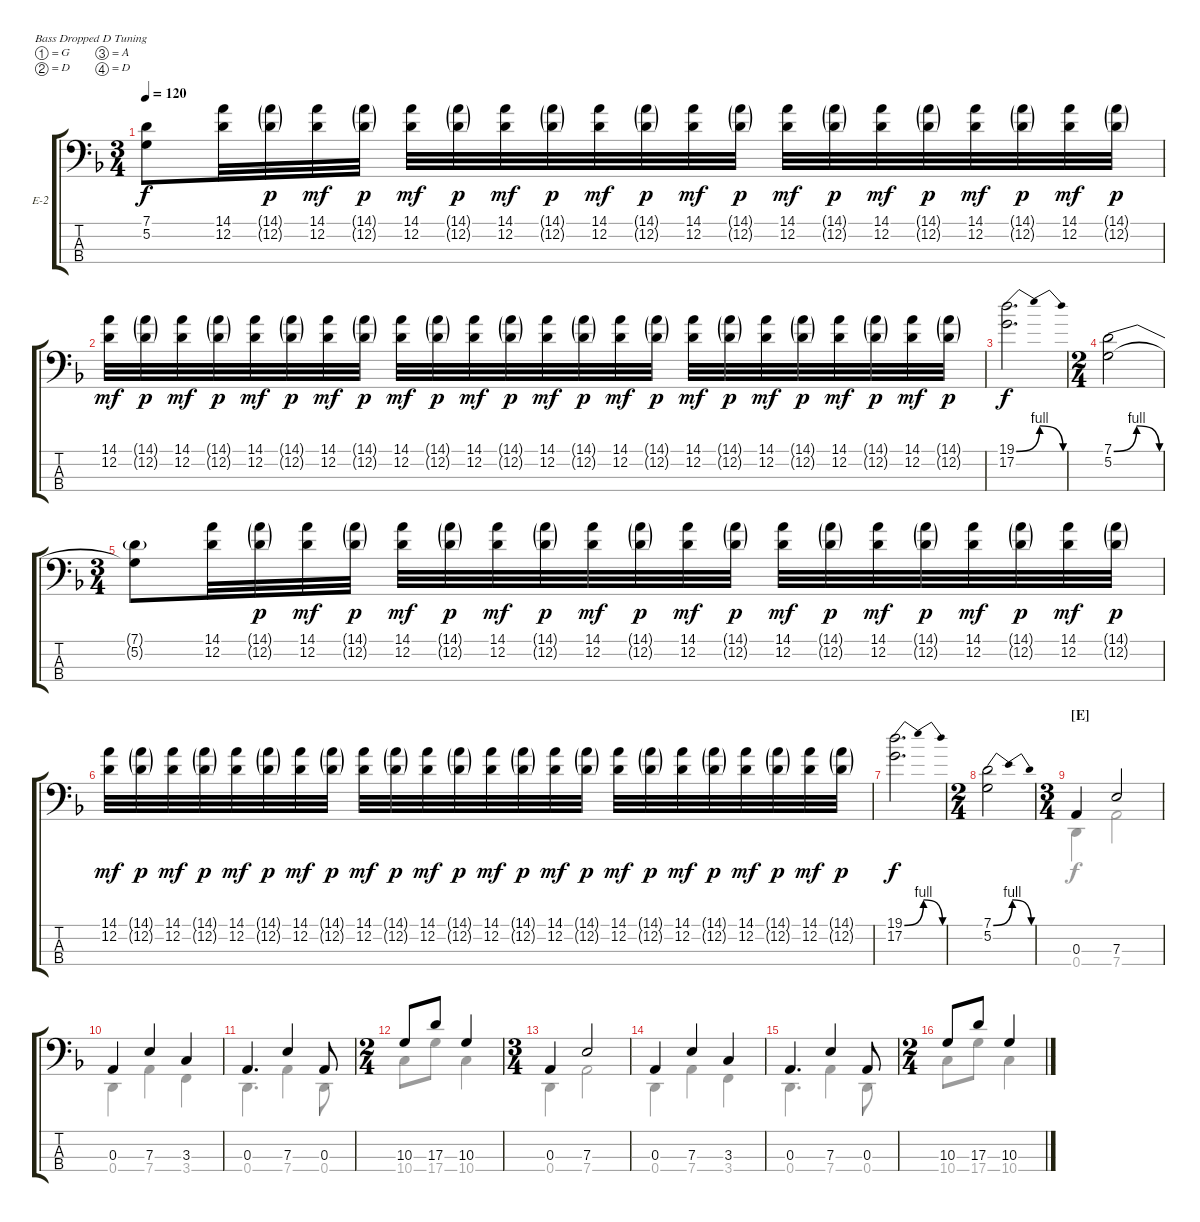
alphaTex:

\defaultSystemsLayout 4
\bracketExtendMode groupsimilarinstruments
\firstSystemTrackNameOrientation horizontal
\otherSystemsTrackNameOrientation horizontal
\track ("Effect 2" "E-2") {instrument electricbassfinger}
\staff {score tabs}
\tuning (G2 D2 A1 D1)
\voice
\ts (3 4)
\tempo 120
\clef f4
\ks f
(7.1{t} 5.2{t}).8{dy f} (12.2 14.1).32 (12.2{g} 14.1{g}).32{dy p} (12.2 14.1).32{dy mf} (12.2{g} 14.1{g}).32{dy p} (12.2 14.1).32{dy mf} (12.2{g} 14.1{g}).32{dy p} (12.2 14.1).32{dy mf} (12.2{g} 14.1{g}).32{dy p} (12.2 14.1).32{dy mf} (12.2{g} 14.1{g}).32{dy p} (12.2 14.1).32{dy mf} (12.2{g} 14.1{g}).32{dy p} (12.2 14.1).32{dy mf} (12.2{g} 14.1{g}).32{dy p} (12.2 14.1).32{dy mf} (12.2{g} 14.1{g}).32{dy p} (12.2 14.1).32{dy mf} (12.2{g} 14.1{g}).32{dy p} (12.2 14.1).32{dy mf} (12.2{g} 14.1{g}).32{dy p} |
(12.2 14.1).32{dy mf} (12.2{g} 14.1{g}).32{dy p} (12.2 14.1).32{dy mf} (12.2{g} 14.1{g}).32{dy p} (12.2 14.1).32{dy mf} (12.2{g} 14.1{g}).32{dy p} (12.2 14.1).32{dy mf} (12.2{g} 14.1{g}).32{dy p} (12.2 14.1).32{dy mf} (12.2{g} 14.1{g}).32{dy p} (12.2 14.1).32{dy mf} (12.2{g} 14.1{g}).32{dy p} (12.2 14.1).32{dy mf} (12.2{g} 14.1{g}).32{dy p} (12.2 14.1).32{dy mf} (12.2{g} 14.1{g}).32{dy p} (12.2 14.1).32{dy mf} (12.2{g} 14.1{g}).32{dy p} (12.2 14.1).32{dy mf} (12.2{g} 14.1{g}).32{dy p} (12.2 14.1).32{dy mf} (12.2{g} 14.1{g}).32{dy p} (12.2 14.1).32{dy mf} (12.2{g} 14.1{g}).32{dy p} |
(19.1{be (bendrelease 2.4 0 6 4 30.599999999999998 4 35.4 0)} 17.2).2{d dy f} |
\ts (2 4)
(7.1{be (bendrelease 5.3999999999999995 0 10.2 4 40.8 4 59.4 0)} 5.2).2 |
\ts (3 4)
(7.1{t} 5.2{t}).8 (12.2 14.1).32 (12.2{g} 14.1{g}).32{dy p} (12.2 14.1).32{dy mf} (12.2{g} 14.1{g}).32{dy p} (12.2 14.1).32{dy mf} (12.2{g} 14.1{g}).32{dy p} (12.2 14.1).32{dy mf} (12.2{g} 14.1{g}).32{dy p} (12.2 14.1).32{dy mf} (12.2{g} 14.1{g}).32{dy p} (12.2 14.1).32{dy mf} (12.2{g} 14.1{g}).32{dy p} (12.2 14.1).32{dy mf} (12.2{g} 14.1{g}).32{dy p} (12.2 14.1).32{dy mf} (12.2{g} 14.1{g}).32{dy p} (12.2 14.1).32{dy mf} (12.2{g} 14.1{g}).32{dy p} (12.2 14.1).32{dy mf} (12.2{g} 14.1{g}).32{dy p} |
(12.2 14.1).32{dy mf} (12.2{g} 14.1{g}).32{dy p} (12.2 14.1).32{dy mf} (12.2{g} 14.1{g}).32{dy p} (12.2 14.1).32{dy mf} (12.2{g} 14.1{g}).32{dy p} (12.2 14.1).32{dy mf} (12.2{g} 14.1{g}).32{dy p} (12.2 14.1).32{dy mf} (12.2{g} 14.1{g}).32{dy p} (12.2 14.1).32{dy mf} (12.2{g} 14.1{g}).32{dy p} (12.2 14.1).32{dy mf} (12.2{g} 14.1{g}).32{dy p} (12.2 14.1).32{dy mf} (12.2{g} 14.1{g}).32{dy p} (12.2 14.1).32{dy mf} (12.2{g} 14.1{g}).32{dy p} (12.2 14.1).32{dy mf} (12.2{g} 14.1{g}).32{dy p} (12.2 14.1).32{dy mf} (12.2{g} 14.1{g}).32{dy p} (12.2 14.1).32{dy mf} (12.2{g} 14.1{g}).32{dy p} |
(19.1{be (bendrelease 2.4 0 6 4 30.599999999999998 4 35.4 0)} 17.2).2{d dy f} |
\ts (2 4)
(7.1{be (bendrelease 5.3999999999999995 0 10.2 4 40.8 4 59.4 0)} 5.2).2 |
\ts (3 4)
\section ("E" "")
0.3.4 7.3.2 |
0.3.4 7.3.4 3.3.4 |
0.3.4{d} 7.3.4 0.3.8 |
\ts (2 4)
10.3.8 17.3.8 10.3.4 |
\ts (3 4)
0.3.4 7.3.2 |
0.3.4 7.3.4 3.3.4 |
0.3.4{d} 7.3.4 0.3.8 |
\ts (2 4)
10.3.8 17.3.8 10.3.4
\voice
\clef f4
\ottava regular
\simile none
\ks f
|
|
|
|
|
|
|
|
0.4.4 7.4.2 |
0.4.4 7.4.4 3.4.4 |
0.4.4{d} 7.4.4 0.4.8 |
10.4.8 17.4.8 10.4.4 |
0.4.4 7.4.2 |
0.4.4 7.4.4 3.4.4 |
0.4.4{d} 7.4.4 0.4.8 |
10.4.8 17.4.8 10.4.4
